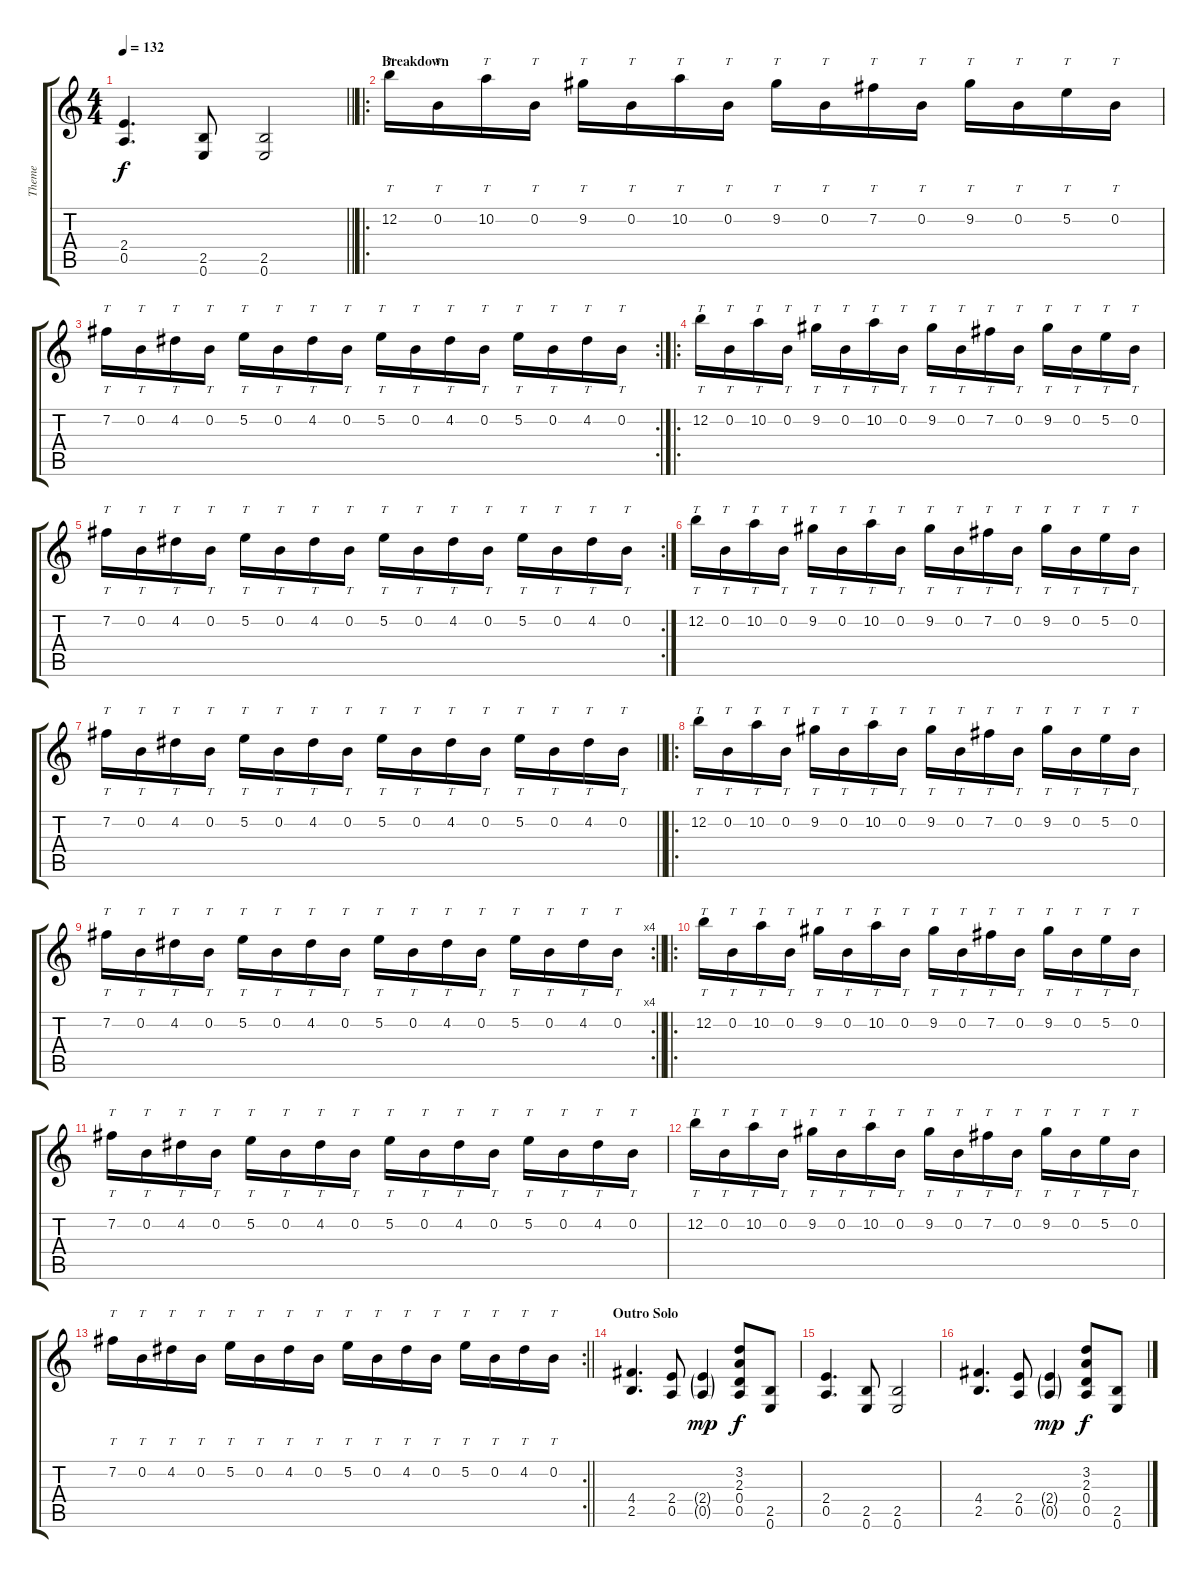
\track ("Theme" "Theme") {instrument distortionguitar}
\staff {score tabs}
\tuning (E4 B3 G3 D3 A2 E2) {hide}
\ts (4 4)
\tempo 132
\clef g2
\barLineRight lightlight
\ks c
(2.4 0.5).4{d dy f} (2.5 0.6).8 (2.5 0.6).2 |
\ro
\section ("" "Breakdown")
12.2.16{tt} 0.2.16{tt} 10.2.16{tt} 0.2.16{tt} 9.2.16{tt} 0.2.16{tt} 10.2.16{tt} 0.2.16{tt} 9.2.16{tt} 0.2.16{tt} 7.2.16{tt} 0.2.16{tt} 9.2.16{tt} 0.2.16{tt} 5.2.16{tt} 0.2.16{tt} |
\rc 2
7.2.16{tt} 0.2.16{tt} 4.2.16{tt} 0.2.16{tt} 5.2.16{tt} 0.2.16{tt} 4.2.16{tt} 0.2.16{tt} 5.2.16{tt} 0.2.16{tt} 4.2.16{tt} 0.2.16{tt} 5.2.16{tt} 0.2.16{tt} 4.2.16{tt} 0.2.16{tt} |
\ro
12.2.16{tt} 0.2.16{tt} 10.2.16{tt} 0.2.16{tt} 9.2.16{tt} 0.2.16{tt} 10.2.16{tt} 0.2.16{tt} 9.2.16{tt} 0.2.16{tt} 7.2.16{tt} 0.2.16{tt} 9.2.16{tt} 0.2.16{tt} 5.2.16{tt} 0.2.16{tt} |
\rc 2
7.2.16{tt} 0.2.16{tt} 4.2.16{tt} 0.2.16{tt} 5.2.16{tt} 0.2.16{tt} 4.2.16{tt} 0.2.16{tt} 5.2.16{tt} 0.2.16{tt} 4.2.16{tt} 0.2.16{tt} 5.2.16{tt} 0.2.16{tt} 4.2.16{tt} 0.2.16{tt} |
12.2.16{tt} 0.2.16{tt} 10.2.16{tt} 0.2.16{tt} 9.2.16{tt} 0.2.16{tt} 10.2.16{tt} 0.2.16{tt} 9.2.16{tt} 0.2.16{tt} 7.2.16{tt} 0.2.16{tt} 9.2.16{tt} 0.2.16{tt} 5.2.16{tt} 0.2.16{tt} |
\barLineRight lightlight
7.2.16{tt} 0.2.16{tt} 4.2.16{tt} 0.2.16{tt} 5.2.16{tt} 0.2.16{tt} 4.2.16{tt} 0.2.16{tt} 5.2.16{tt} 0.2.16{tt} 4.2.16{tt} 0.2.16{tt} 5.2.16{tt} 0.2.16{tt} 4.2.16{tt} 0.2.16{tt} |
\ro
12.2.16{tt} 0.2.16{tt} 10.2.16{tt} 0.2.16{tt} 9.2.16{tt} 0.2.16{tt} 10.2.16{tt} 0.2.16{tt} 9.2.16{tt} 0.2.16{tt} 7.2.16{tt} 0.2.16{tt} 9.2.16{tt} 0.2.16{tt} 5.2.16{tt} 0.2.16{tt} |
\rc 4
\barLineRight lightlight
7.2.16{tt} 0.2.16{tt} 4.2.16{tt} 0.2.16{tt} 5.2.16{tt} 0.2.16{tt} 4.2.16{tt} 0.2.16{tt} 5.2.16{tt} 0.2.16{tt} 4.2.16{tt} 0.2.16{tt} 5.2.16{tt} 0.2.16{tt} 4.2.16{tt} 0.2.16{tt} |
\ro
12.2.16{tt} 0.2.16{tt} 10.2.16{tt} 0.2.16{tt} 9.2.16{tt} 0.2.16{tt} 10.2.16{tt} 0.2.16{tt} 9.2.16{tt} 0.2.16{tt} 7.2.16{tt} 0.2.16{tt} 9.2.16{tt} 0.2.16{tt} 5.2.16{tt} 0.2.16{tt} |
7.2.16{tt} 0.2.16{tt} 4.2.16{tt} 0.2.16{tt} 5.2.16{tt} 0.2.16{tt} 4.2.16{tt} 0.2.16{tt} 5.2.16{tt} 0.2.16{tt} 4.2.16{tt} 0.2.16{tt} 5.2.16{tt} 0.2.16{tt} 4.2.16{tt} 0.2.16{tt} |
12.2.16{tt} 0.2.16{tt} 10.2.16{tt} 0.2.16{tt} 9.2.16{tt} 0.2.16{tt} 10.2.16{tt} 0.2.16{tt} 9.2.16{tt} 0.2.16{tt} 7.2.16{tt} 0.2.16{tt} 9.2.16{tt} 0.2.16{tt} 5.2.16{tt} 0.2.16{tt} |
\rc 2
\barLineRight lightlight
7.2.16{tt} 0.2.16{tt} 4.2.16{tt} 0.2.16{tt} 5.2.16{tt} 0.2.16{tt} 4.2.16{tt} 0.2.16{tt} 5.2.16{tt} 0.2.16{tt} 4.2.16{tt} 0.2.16{tt} 5.2.16{tt} 0.2.16{tt} 4.2.16{tt} 0.2.16{tt} |
\section ("" "Outro Solo")
(4.4 2.5).4{d} (2.4 0.5).8 (2.4{g} 0.5{g}).4{dy mp} (3.2 2.3 0.4 0.5).8{dy f} (2.5 0.6).8 |
(2.4 0.5).4{d} (2.5 0.6).8 (2.5 0.6).2 |
(4.4 2.5).4{d} (2.4 0.5).8 (2.4{g} 0.5{g}).4{dy mp} (3.2 2.3 0.4 0.5).8{dy f} (2.5 0.6).8
